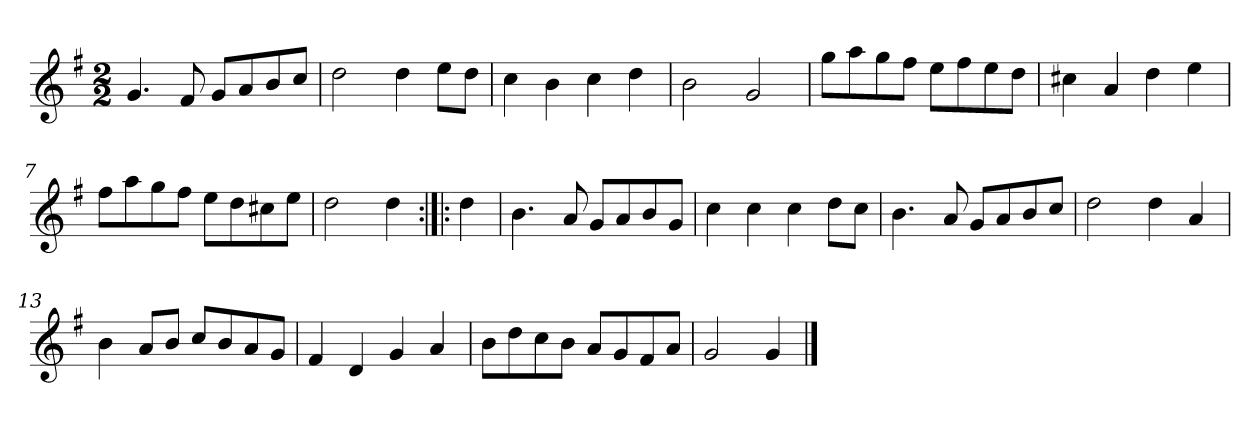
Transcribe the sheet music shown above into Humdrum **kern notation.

**kern
*part1
*staff1
*clefG2
*k[f#]
*G:
*M2/2
*MM120
=1
4.g
8f#
8g/L
8a/
8b/
8cc/J
=2
2dd
4dd
8ee\L
8dd\J
=3
4cc
4b
4cc
4dd
=4
2b
2g
=5
8gg\L
8aa\
8gg\
8ff#\J
8ee\L
8ff#\
8ee\
8dd\J
=6
4cc#X
4a
4dd
4ee
=7
8ff#\L
8aa\
8gg\
8ff#\J
8ee\L
8dd\
8cc#X\
8ee\J
=8
2dd
4dd
=:|!|:
4dd
=9
4.b
8a
8g/L
8a/
8b/
8g/J
=10
4cc
4cc
4cc
8dd\L
8cc\J
=11
4.b
8a
8g/L
8a/
8b/
8cc/J
=12
2dd
4dd
4a
=13
4b
8a/L
8b/J
8cc/L
8b/
8a/
8g/J
=14
4f#
4d
4g
4a
=15
8b\L
8dd\
8cc\
8b\J
8a/L
8g/
8f#/
8a/J
=16
2g
4g
==
*-
